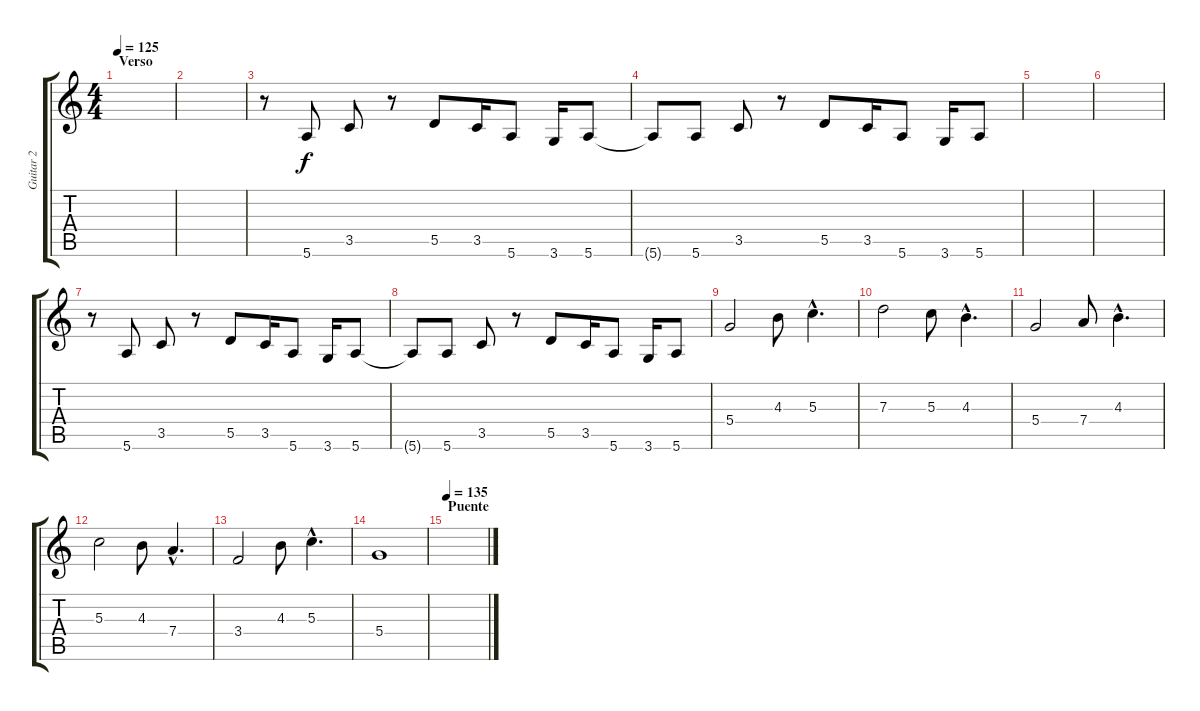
\track ("Guitar 2" "Guitar 2") {instrument distortionguitar}
\staff {score tabs}
\tuning (E4 B3 G3 D3 A2 E2) {hide}
\ts (4 4)
\section ("" "Verso")
\tempo 125
\clef g2
\ks c
|
|
r.8 5.6.8 3.5.8 r.8 5.5.8 3.5.16 5.6.8 3.6.16 5.6.8 |
5.6{t}.8 5.6.8 3.5.8 r.8 5.5.8 3.5.16 5.6.8 3.6.16 5.6.8 |
|
|
r.8 5.6.8 3.5.8 r.8 5.5.8 3.5.16 5.6.8 3.6.16 5.6.8 |
5.6{t}.8 5.6.8 3.5.8 r.8 5.5.8 3.5.16 5.6.8 3.6.16 5.6.8 |
5.4.2 4.3.8 5.3{hac}.4{d} |
7.3.2 5.3.8 4.3{hac}.4{d} |
5.4.2 7.4.8 4.3{hac}.4{d} |
5.3.2 4.3.8 7.4{hac}.4{d} |
3.4.2 4.3.8 5.3{hac}.4{d} |
5.4.1 |
\section ("" "Puente")
\tempo 135
